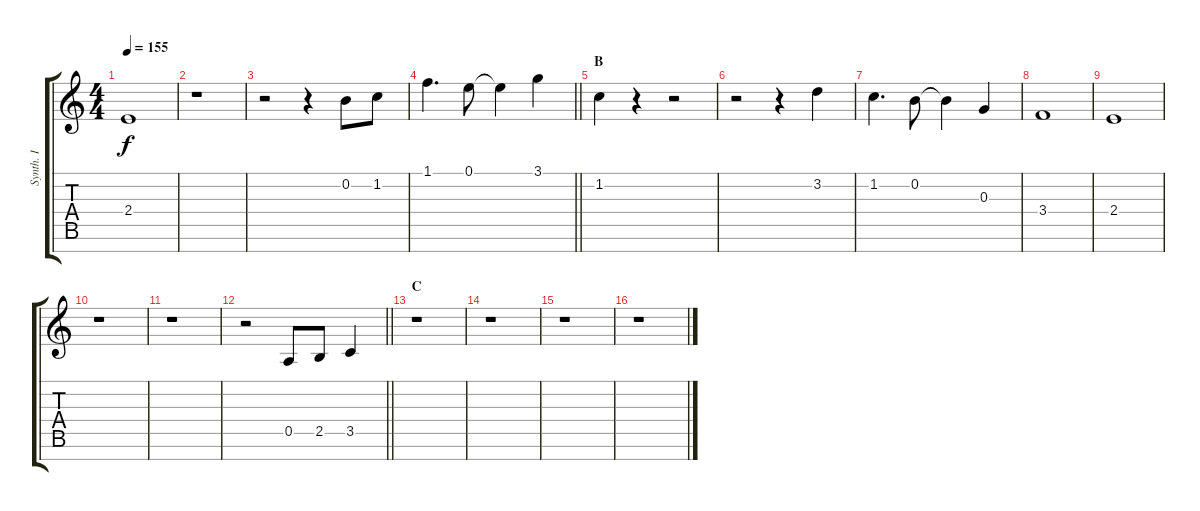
\track ("Synth. I" "Synth. I") {instrument fx5brightness}
\staff {score tabs}
\tuning (E5 B4 G4 D4 A3 E3 B2) {hide}
\ts (4 4)
\tempo 155
\clef g2
\ks c
2.4.1{dy f} |
r.1 |
r.2 r.4 0.2.8 1.2.8 |
\barLineRight lightlight
1.1.4{d} 0.1.8 0.1{t}.4 3.1.4 |
\section ("" "B")
1.2.4 r.4 r.2 |
r.2 r.4 3.2.4 |
1.2.4{d} 0.2.8 0.2{t}.4 0.3.4 |
3.4.1 |
2.4.1 |
r.1 |
r.1 |
\barLineRight lightlight
r.2 0.5.8 2.5.8 3.5.4 |
\section ("" "C")
r.1 |
r.1 |
r.1 |
r.1
